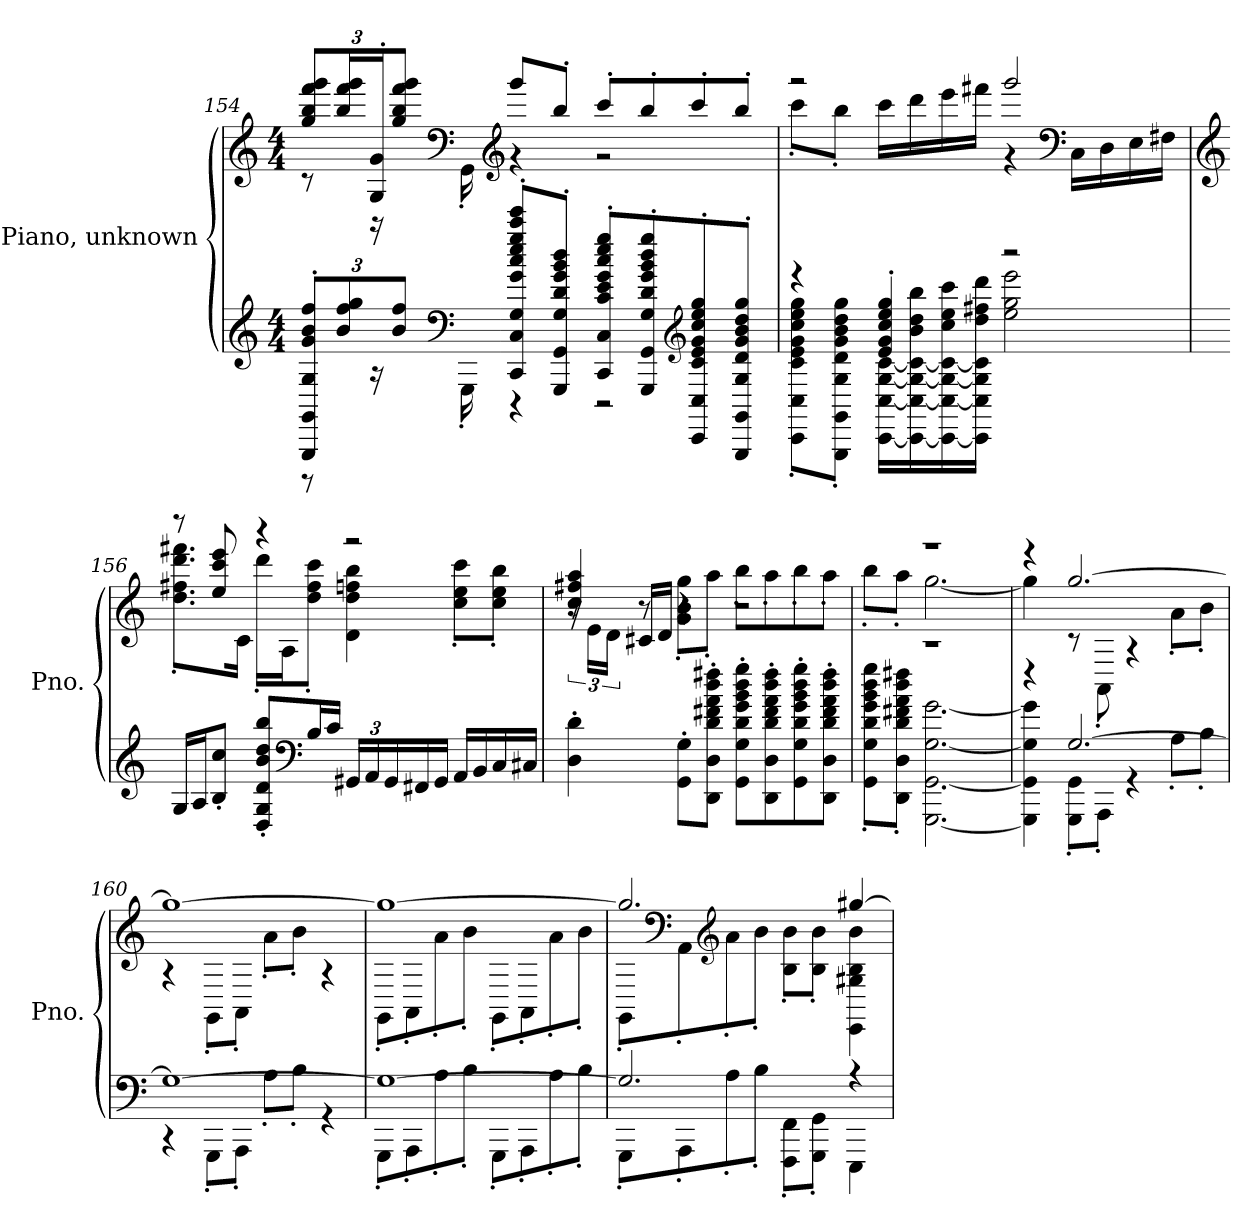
**kern	**kern
*part1	*part1
*staff2	*staff1
*I"Piano, unknown	*
*I'Pno.	*
!!LO:PB:g=z
*clefG2	*clefG2
*k[]	*k[]
*M4/4	*M4/4
*Xbrackettup	*Xbrackettup
=154	=154
*^	*^
12GGG/' 12GG/' 12G/' 12g/' 12b/' 12ff/'L	8r	12gg/ 12bb/ 12fff/ 12ggg/L	8r
12b/ 12ff/ 12gg/	.	24bb/ 24fff/ 24ggg/L	.
.	16r	24G/' 24g/'J	16r
12b/ 12ff/J	.	12gg/ 12bb/ 12fff/ 12ggg/J	.
*clefF4	*	*clefF4	*
.	16GGG'\	.	16GG'\
*	*	*clefG2	*
8CC/' 8C/' 8G/' 8g/' 8cc/' 8ee/' 8gg/' 8ccc/' 8eee/'L	4r	8ggg/L	4r
8GGG/' 8GG/' 8G/' 8d/' 8g/' 8b/' 8dd/'J	.	8bb'/J	.
8CC/' 8C/' 8c/' 8e/' 8g/' 8cc/' 8ee/' 8gg/'L	2r	8ccc'/L	2r
8GGG/' 8GG/' 8G/' 8d/' 8g/' 8b/' 8dd/' 8gg/'	.	8bb'/	.
*clefG2	*	*	*
8CC/' 8C/' 8c/' 8e/' 8g/' 8cc/' 8ee/' 8gg/'	.	8ccc'/	.
8GGG/' 8GG/' 8G/' 8d/' 8g/' 8b/' 8dd/' 8gg/'J	.	8bb'/J	.
=155	=155	=155	=155
4r	8CC\' 8C\' 8c\' 8e\' 8g\' 8cc\' 8ee\' 8gg\'L	2r	8ccc'\L
.	8GGG\' 8GG\' 8G\' 8d\' 8g\' 8b\' 8dd\' 8gg\'J	.	8bb'\J
4e/' 4g/' 4cc/' 4ee/' 4gg/'	[16CC\ [16C\ [16G\ [16c\LL	.	16ccc\LL
.	16CC\_ 16C\_ 16G\_ 16c\_ 16b\ 16dd\ 16bb\	.	16ddd\
.	16CC\_ 16C\_ 16G\_ 16c\_ 16cc\ 16ee\ 16ccc\	.	16eee\
.	16CC\] 16C\] 16G\] 16c\] 16dd\ 16ff#X\ 16ddd\JJ	.	16fff#X\JJ
2r	2ee\ 2gg\ 2eee\	2ggg/	4r
*	*	*clefF4	*
.	.	.	16C\LL
.	.	.	16D\
.	.	.	16E\
.	.	.	16F#X\JJ
*v	*v	*	*
!!LO:LB:g=z	!!
=156	=156	=156
*	*clefG2	*
16G/LL	8r	8.dd\' 8.ff#X\' 8.ddd\' 8.fff#X\'L
16A/J	.	.
8B/' 8cc/'J	8ee/ 8ccc/ 8eee/	.
.	.	16c\Jk
8D/' 8G/' 8d/' 8b/' 8dd/' 8bb/'L	4r	16ddd'\LL
.	.	16A\J
*clefF4	*	*
16B/L	.	8dd\' 8ff#\' 8ccc\'J
16c/JJ	.	.
24GG#X/LL	2r	4d\ 4dd\ 4ffn\ 4bb\
24AA/	.	.
24GG#/	.	.
16FF#X/	.	.
16GG#/JJ	.	.
16AA/LL	.	8cc\' 8ee\' 8ccc\'L
16BB/	.	.
16C/	.	8cc\' 8ee\' 8bb\'J
16C#X/JJ	.	.
=157	=157	=157
*	*	*brackettup
*	*	*^
4D\' 4d\'	4cc/ 4ff#X/ 4aa/	24r	8r
.	.	24e\LL	.
.	.	24d\JJ	.
.	.	8r	16c#X/LL
.	.	.	16d/JJ
8GG\' 8G\'L	4r	8g\' 8b\' 8gg\'L	4r
8DD\' 8D\' 8d\' 8f#X\' 8a\' 8dd\' 8ff#X\'J	.	8aa'\J	.
8GG\' 8G\' 8d\' 8g\' 8b\' 8dd\' 8gg\'L	2r	8bb'\L	2r
8DD\' 8D\' 8d\' 8f#\' 8a\' 8dd\' 8ff#\'	.	8aa'\	.
8GG\' 8G\' 8d\' 8g\' 8b\' 8dd\' 8gg\'	.	8bb'\	.
8DD\' 8D\' 8d\' 8f#\' 8a\' 8dd\' 8ff#\'J	.	8aa'\J	.
*	*	*v	*v
=158	=158	=158
*^	*	*
1r	8GG\' 8G\' 8d\' 8g\' 8b\' 8dd\' 8gg\'L	1r	8bb'\L
.	8DD\' 8D\' 8d\' 8f#X\' 8a\' 8dd\' 8ff#X\'J	.	8aa'\J
.	[2.GGG\ [2.GG\ [2.G\ [2.g\	.	[2.gg\
!!LO:LB:g=z	!!
=159	=159	=159	=159
4r	4GGG\] 4GG\] 4G\] 4g\]	4r	4gg\]
[2.G/	8GGG\' 8GG\'L	[2.gg/	8r
.	8AAA'\J	.	8AA'\
.	4r	.	4r
.	8A'\L	.	8a'\L
.	8B'\J	.	8b'\J
=160	=160	=160	=160
1G_	4r	1gg_	4r
.	8GGG'\L	.	8GG'\L
.	8AAA'\J	.	8AA'\J
.	8A'\L	.	8a'\L
.	8B'\J	.	8b'\J
.	4r	.	4r
=161	=161	=161	=161
1G_	8GGG'\L	1gg_	8GG'\L
.	8AAA'\	.	8AA'\
.	8A'\	.	8a'\
.	8B'\J	.	8b'\J
.	8GGG'\L	.	8GG'\L
.	8AAA'\	.	8AA'\
.	8A'\	.	8a'\
.	8B'\J	.	8b'\J
=162	=162	=162	=162
2.G/]	8GGG'\L	2.gg/]	8GG'\L
*	*	*clefF4	*
.	8AAA'\	.	8AA'\
*	*	*clefG2	*
.	8A'\	.	8a'\
.	8B'\J	.	8b'\J
.	8FFF\' 8FF\'L	.	8B\' 8b\'L
.	8GGG\' 8GG\'J	.	8B\' 8b\'J
4r	4EEE\	[4gg#X/	4EE\ 4G#X\ 4B\ 4b\
*v	*v	*	*
*	*v	*v
=	=
*-	*-
